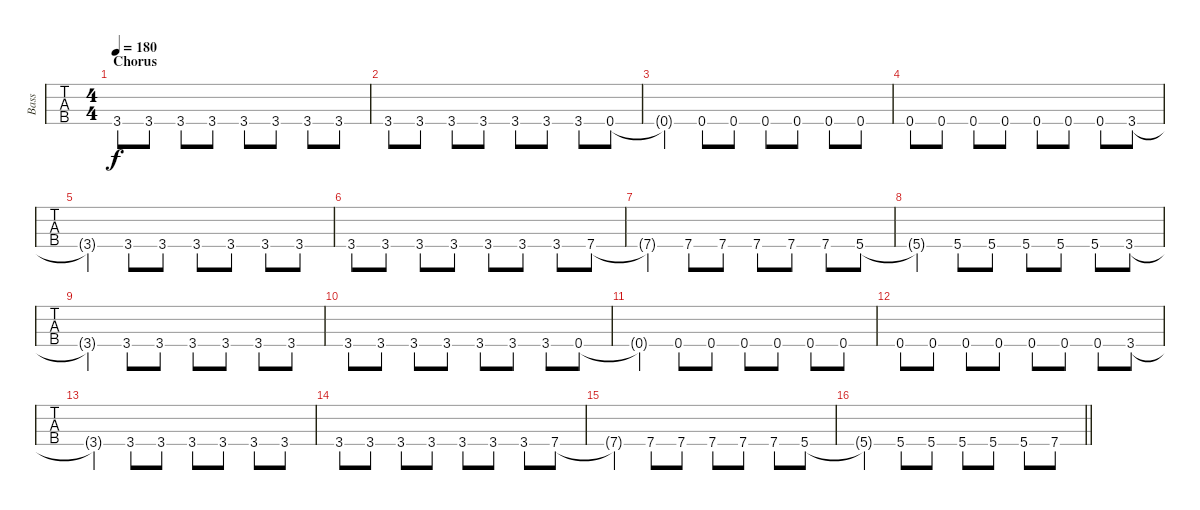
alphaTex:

\track ("Bass" "Bass") {instrument electricbassfinger}
\staff {tabs}
\tuning (F2 C2 G1 C1) {hide}
\ts (4 4)
\section ("" "Chorus")
\tempo 180
\clef f4
\ks c
3.4.8{dy f} 3.4.8 3.4.8 3.4.8 3.4.8 3.4.8 3.4.8 3.4.8 |
3.4.8 3.4.8 3.4.8 3.4.8 3.4.8 3.4.8 3.4.8 0.4.8 |
0.4{t}.4 0.4.8 0.4.8 0.4.8 0.4.8 0.4.8 0.4.8 |
0.4.8 0.4.8 0.4.8 0.4.8 0.4.8 0.4.8 0.4.8 3.4.8 |
3.4{t}.4 3.4.8 3.4.8 3.4.8 3.4.8 3.4.8 3.4.8 |
3.4.8 3.4.8 3.4.8 3.4.8 3.4.8 3.4.8 3.4.8 7.4.8 |
7.4{t}.4 7.4.8 7.4.8 7.4.8 7.4.8 7.4.8 5.4.8 |
5.4{t}.4 5.4.8 5.4.8 5.4.8 5.4.8 5.4.8 3.4.8 |
3.4{t}.4 3.4.8 3.4.8 3.4.8 3.4.8 3.4.8 3.4.8 |
3.4.8 3.4.8 3.4.8 3.4.8 3.4.8 3.4.8 3.4.8 0.4.8 |
0.4{t}.4 0.4.8 0.4.8 0.4.8 0.4.8 0.4.8 0.4.8 |
0.4.8 0.4.8 0.4.8 0.4.8 0.4.8 0.4.8 0.4.8 3.4.8 |
3.4{t}.4 3.4.8 3.4.8 3.4.8 3.4.8 3.4.8 3.4.8 |
3.4.8 3.4.8 3.4.8 3.4.8 3.4.8 3.4.8 3.4.8 7.4.8 |
7.4{t}.4 7.4.8 7.4.8 7.4.8 7.4.8 7.4.8 5.4.8 |
\barLineRight lightlight
5.4{t}.4 5.4.8 5.4.8 5.4.8 5.4.8 5.4.8 7.4.8
